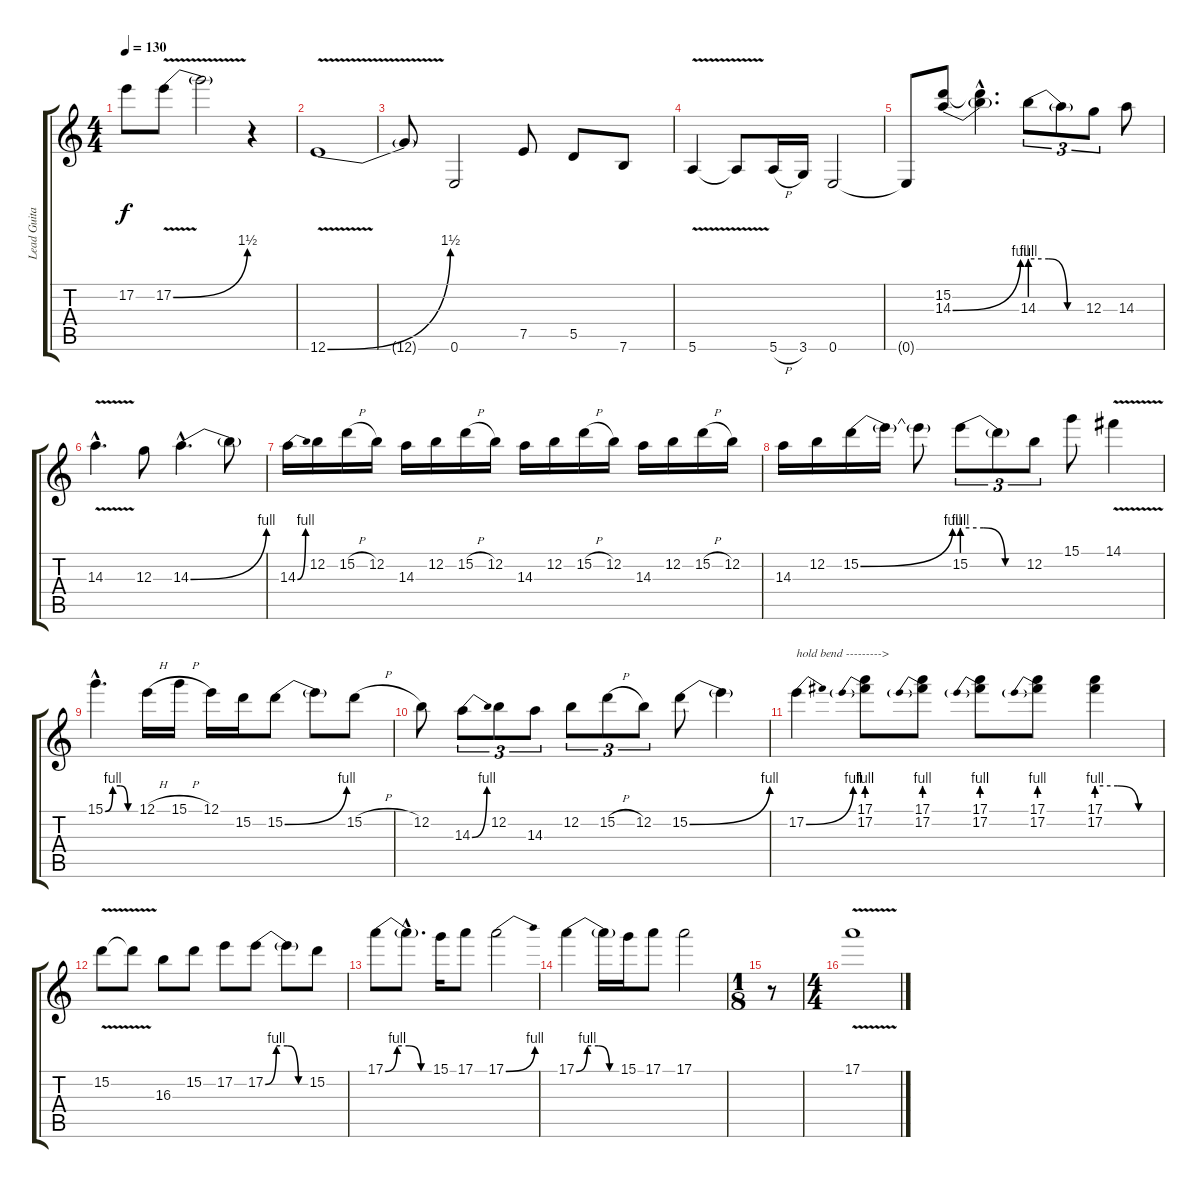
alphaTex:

\track ("Lead Guitar" "Lead Guita") {instrument distortionguitar}
\staff {score tabs}
\tuning (E4 B3 G3 D3 A2 E2) {hide}
\ts (4 4)
\tempo 130
\clef g2
\ks c
17.2{t}.8{dy f} 17.2{be (bend 0 0 60 6) v}.8 17.2{t}.2 r.4 |
12.6{be (bend 0 0 60 6) v}.1 |
12.6{t}.8 0.6.2 7.5.8 5.5.8 7.6.8 |
5.6{v}.4 5.6{t}.8 5.6{h}.16 3.6.16 0.6.2 |
0.6{t}.8 (15.2 14.3{be (bend 0 0 60 4)}).8 (15.2{hac t} 14.3{hac t}).4{d} 14.3{be (custom 0 4 20 4 40 0 60 0)}.8{tu (3 2)} 14.3{t}.8{tu (3 2)} 12.3.8{tu (3 2)} 14.3.8 |
14.3{v hac}.4{d} 12.3.8 14.3{be (bend 0 0 60 4) hac}.4{d} 14.3{t}.8 |
14.3{be (bend 0 0 60 4)}.16 12.2.16 15.2{h}.16 12.2.16 14.3.16 12.2.16 15.2{h}.16 12.2.16 14.3.16 12.2.16 15.2{h}.16 12.2.16 14.3.16 12.2.16 15.2{h}.16 12.2.16 |
14.3.16 12.2.16 15.2{be (bend 0 0 60 4)}.16 15.2{t}.16 15.2{t}.8 15.2{be (custom 0 4 20 4 40 0 60 0)}.8{tu (3 2)} 15.2{t}.8{tu (3 2)} 12.2.8{tu (3 2)} 15.1.8 14.1{v}.4 |
15.1{be (custom 0 0 15 4 30 4 45 0 60 0) hac}.4{d} 12.1{h}.16 15.1{h}.16 12.1.16 15.2.16 15.2{be (bend 0 0 60 4)}.8 15.2{t}.8 15.2{h}.8 |
12.2.8 14.3{be (bend 0 0 60 4)}.8{tu (3 2)} 12.2.8{tu (3 2)} 14.3.8{tu (3 2)} 12.2.8{tu (3 2)} 15.2{h}.8{tu (3 2)} 12.2.8{tu (3 2)} 15.2{be (bend 0 0 60 4)}.8 15.2{t}.4 |
17.2{be (bend 0 0 60 4)}.4{txt "hold bend --------->"} (17.1 17.2{be (prebend 0 4 60 4)}).8 (17.1 17.2{be (prebend 0 4 60 4)}).8 (17.1 17.2{be (prebend 0 4 60 4)}).8 (17.1 17.2{be (prebend 0 4 60 4)}).8 (17.1 17.2{be (custom 0 4 20 4 40 0 60 0)}).4 |
15.2{v}.8 15.2{t}.8 16.3.8 15.2.8 17.2.8 17.2{be (custom 0 0 15 4 30 4 45 0 60 0)}.8 17.2{t}.8 15.2.8 |
17.1{be (custom 0 0 15 4 30 4 45 0 60 0)}.8 17.1{hac t}.8{d} 15.1.16 17.1.8 17.1{be (bend 0 0 60 4)}.2 |
17.1{be (custom 0 0 15 4 30 4 45 0 60 0)}.4 17.1{t}.16 15.1.16 17.1.8 17.1.2 |
\ts (1 8)
r.8 |
\ts (4 4)
17.1{v}.1
